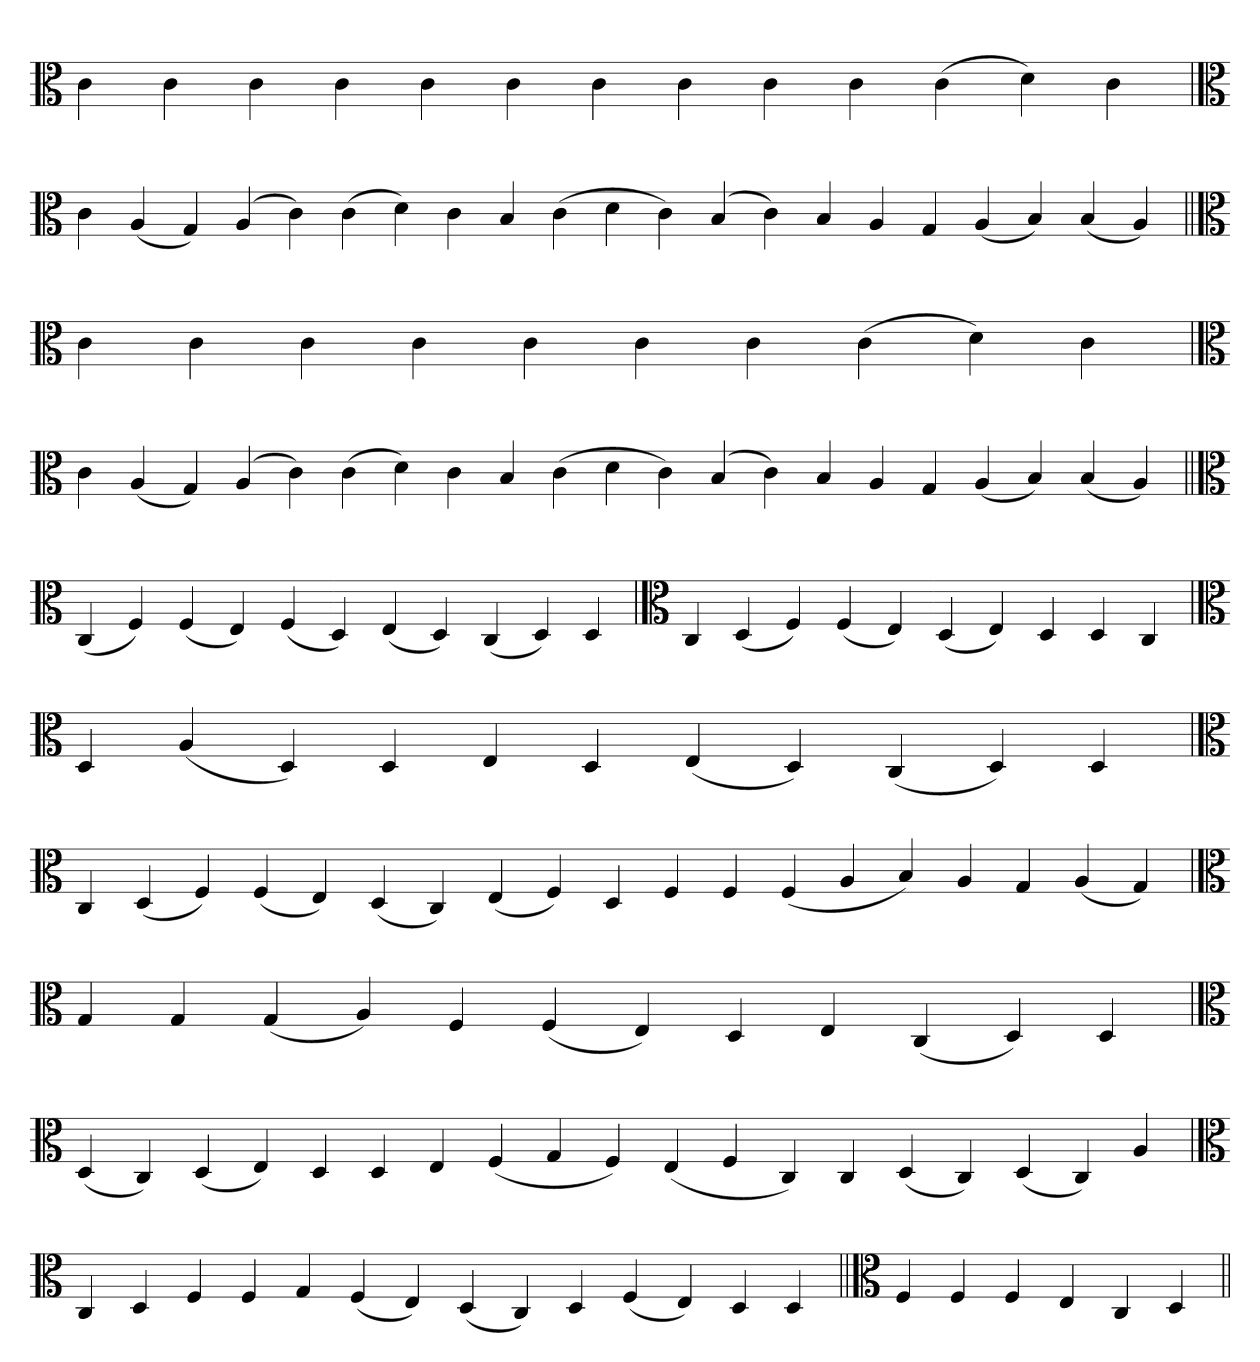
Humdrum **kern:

**kern
*part1
*staff1
*clefC3
=
4c
4c
4c
4c
4c
4c
4c
4c
4c
4c
(4c
4d)
4c
=`
*clefC3
4c
(4A
4G)
(4A
4c)
(4c
4d)
4c
4B
(4c
4d
4c)
(4B
4c)
4B
4A
4G
(4A
4B)
(4B
4A)
=||
*clefC3
4c
4c
4c
4c
4c
4c
4c
(4c
4d)
4c
=`
*clefC3
4c
(4A
4G)
(4A
4c)
(4c
4d)
4c
4B
(4c
4d
4c)
(4B
4c)
4B
4A
4G
(4A
4B)
(4B
4A)
=||
*clefC3
(4C
4F)
(4F
4E)
(4F
4D)
(4E
4D)
(4C
4D)
4D
=`
*clefC3
4C
(4D
4F)
(4F
4E)
(4D
4E)
4D
4D
4C
='
*clefC3
4D
(4A
4D)
4D
4E
4D
(4E
4D)
(4C
4D)
4D
=`
*clefC3
4C
(4D
4F)
(4F
4E)
(4D
4C)
(4E
4F)
4D
4F
4F
(4F
4A
4B)
4A
4G
(4A
4G)
='
*clefC3
4G
4G
(4G
4A)
4F
(4F
4E)
4D
4E
(4C
4D)
4D
=
*clefC3
(4D
4C)
(4D
4E)
4D
4D
4E
(4F
4G
4F)
(4E
4F
4C)
4C
(4D
4C)
(4D
4C)
4A
='
*clefC3
4C
4D
4F
4F
4G
(4F
4E)
(4D
4C)
4D
(4F
4E)
4D
4D
=||
*clefC3
4F
4F
4F
4E
4C
4D
=||
*-
